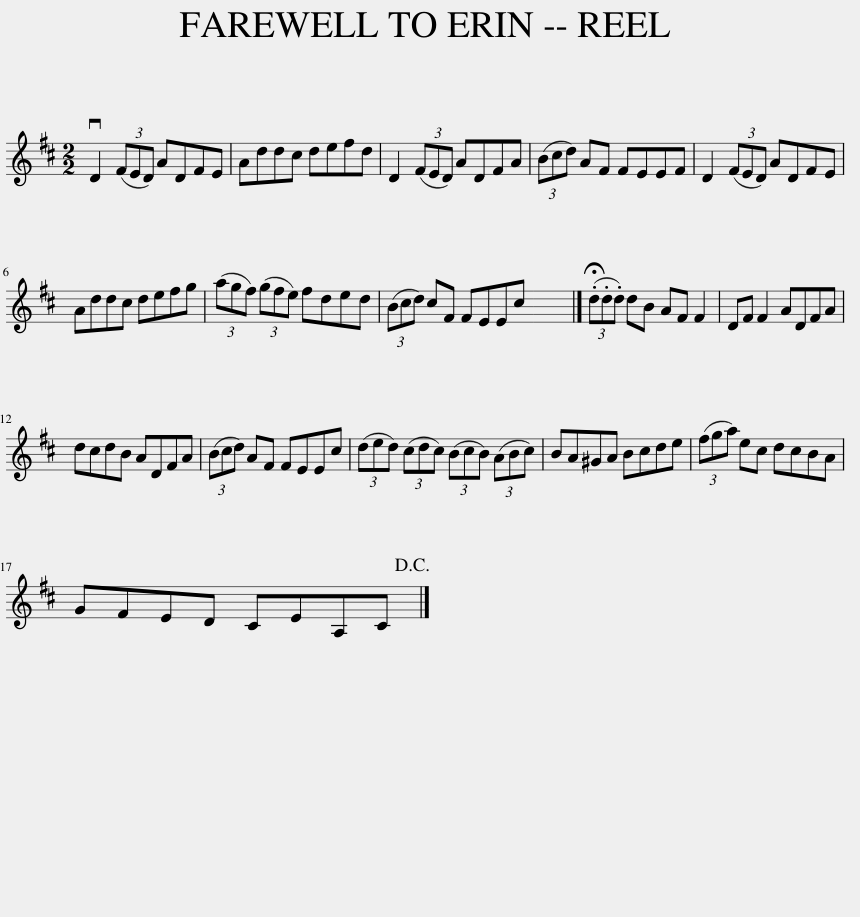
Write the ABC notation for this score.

X:1
L:1/8
M:2/2
I:linebreak $
K:D
V:1 treble
V:1
 vD2 (3(FED) ADFE | Addc defd | D2 (3(FED) ADFA | (3(Bcd) AF FEEF | D2 (3(FED) ADFE |$ %5
 Addc defg | (3(agf) (3(gfe) fded | (3(Bcd) cF FEEc | x8 |] (3(.!fermata!d.d.d) dB AF F2 | %10
 DF F2 ADFA |$ dcdB ADFA | (3(Bcd) AF FEEc | (3(ded) (3(cdc) (3(BcB) (3(ABc) | BA^GA Bcde | %15
 (3(fga) ec dcBA |$ GFED CEA,C!D.C.! |] %17
